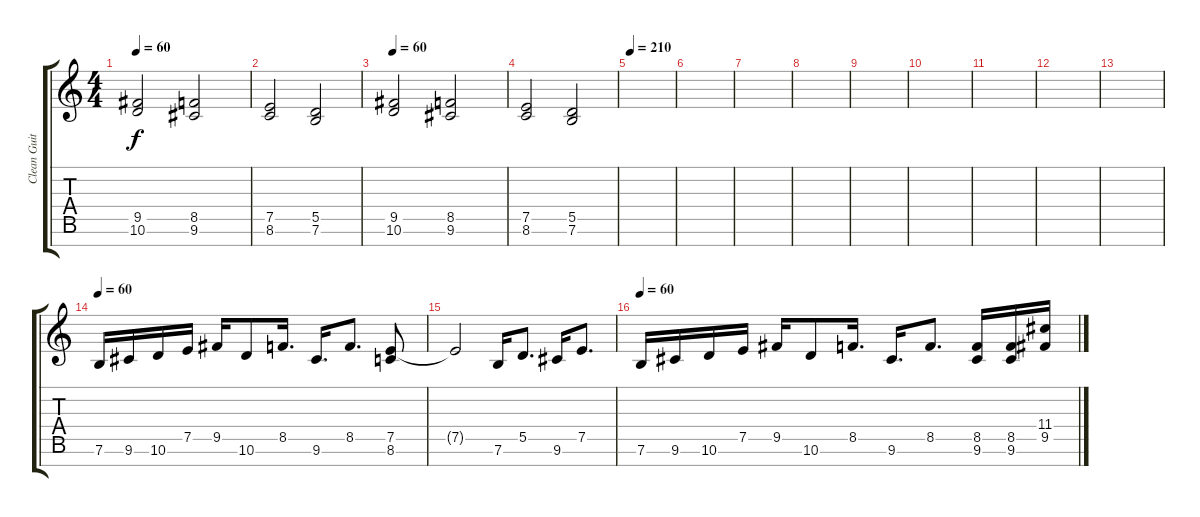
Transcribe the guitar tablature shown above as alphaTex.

\track ("Clean Guitar" "Clean Guit") {instrument electricguitarclean}
\staff {score tabs}
\tuning (E4 B3 G3 D3 A2 E2 B1) {hide}
\ts (4 4)
\tempo 60
\clef g2
\ks c
(9.5 10.6).2{dy f} (8.5 9.6).2 |
(7.5 8.6).2 (5.5 7.6).2 |
\tempo 60
(9.5 10.6).2 (8.5 9.6).2 |
(7.5 8.6).2 (5.5 7.6).2 |
\tempo 210
|
|
|
|
|
|
|
|
|
\tempo 60
7.6.16 9.6.16 10.6.16 7.5.16 9.5.16 10.6.8 8.5.16{d} 9.6.16{d} 8.5.8{d} (7.5 8.6).8 |
7.5{t}.2 7.6.16 5.5.8{d} 9.6.16 7.5.8{d} |
\tempo 60
7.6.16 9.6.16 10.6.16 7.5.16 9.5.16 10.6.8 8.5.16{d} 9.6.16{d} 8.5.8{d} (8.5 9.6).16 (8.5 9.6).16 (11.4 9.5).16
